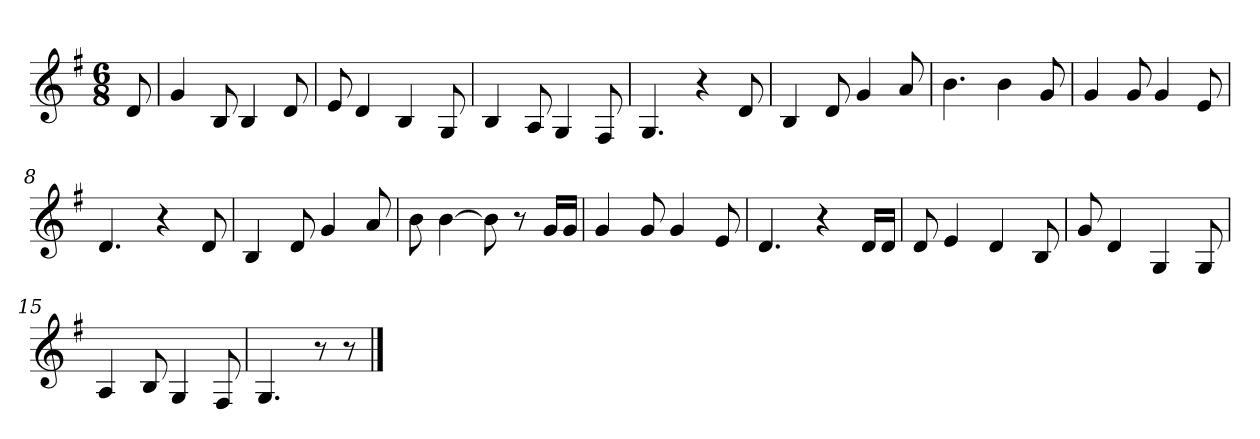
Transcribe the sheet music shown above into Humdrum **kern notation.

**kern
*part1
*staff1
*clefG2
*k[f#]
*G:
*M6/8
*MM80
=
8d
=1
4g
8B
4B
8d
=2
8e
4d
4B
8G
=3
4B
8A
4G
8F#
=4
4.G
4r
8d
=5
4B
8d
4g
8a
=6
4.b
4b
8g
=7
4g
8g
4g
8e
=8
4.d
4r
8d
=9
4B
8d
4g
8a
=10
8b
[4b
8b]
8r
16g/LL
16g/JJ
=11
4g
8g
4g
8e
=12
4.d
4r
16d/LL
16d/JJ
=13
8d
4e
4d
8B
=14
8g
4d
4G
8G
=15
4A
8B
4G
8F#
=16
4.G
8r
8r
==
*-
